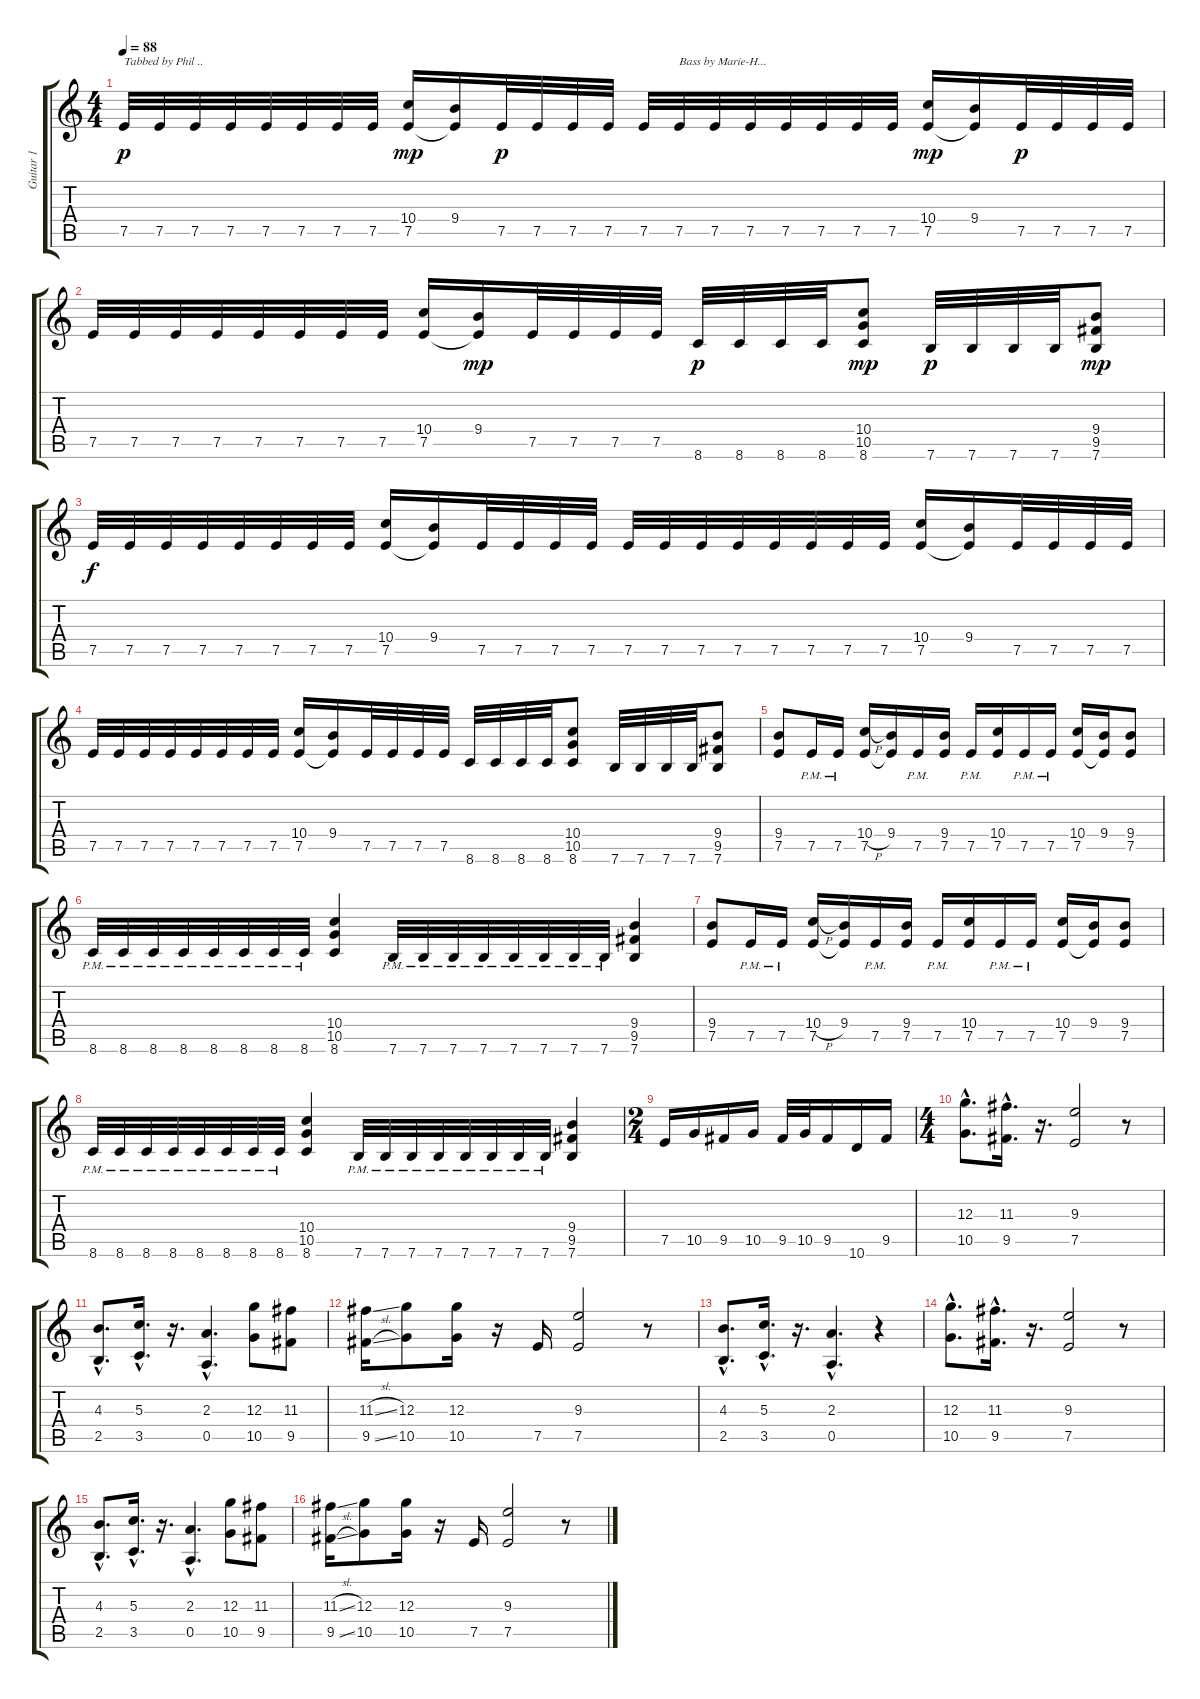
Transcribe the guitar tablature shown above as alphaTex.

\track ("Guitar 1" "Guitar 1") {instrument distortionguitar}
\staff {score tabs}
\tuning (E4 B3 G3 D3 A2 E2) {hide}
\ts (4 4)
\tempo 88
\clef g2
\ks c
7.5.32{txt "Tabbed by Phil .." dy p instrument distortionguitar} 7.5.32 7.5.32 7.5.32 7.5.32 7.5.32 7.5.32 7.5.32 (10.4 7.5).16{dy mp} (9.4 7.5{t}).16 7.5.32{dy p} 7.5.32 7.5.32 7.5.32 7.5.32 7.5.32{txt "Bass by Marie-H..."} 7.5.32 7.5.32 7.5.32 7.5.32 7.5.32 7.5.32 (10.4 7.5).16{dy mp} (9.4 7.5{t}).16 7.5.32{dy p} 7.5.32 7.5.32 7.5.32 |
7.5.32 7.5.32 7.5.32 7.5.32 7.5.32 7.5.32 7.5.32 7.5.32 (10.4 7.5).16 (9.4 7.5{t}).16{dy mp} 7.5.32 7.5.32 7.5.32 7.5.32 8.6.32{dy p} 8.6.32 8.6.32 8.6.32 (10.4 10.5 8.6).8{dy mp} 7.6.32{dy p} 7.6.32 7.6.32 7.6.32 (9.4 9.5 7.6).8{dy mp} |
7.5.32{dy f} 7.5.32 7.5.32 7.5.32 7.5.32 7.5.32 7.5.32 7.5.32 (10.4 7.5).16 (9.4 7.5{t}).16 7.5.32 7.5.32 7.5.32 7.5.32 7.5.32 7.5.32 7.5.32 7.5.32 7.5.32 7.5.32 7.5.32 7.5.32 (10.4 7.5).16 (9.4 7.5{t}).16 7.5.32 7.5.32 7.5.32 7.5.32 |
7.5.32 7.5.32 7.5.32 7.5.32 7.5.32 7.5.32 7.5.32 7.5.32 (10.4 7.5).16 (9.4 7.5{t}).16 7.5.32 7.5.32 7.5.32 7.5.32 8.6.32 8.6.32 8.6.32 8.6.32 (10.4 10.5 8.6).8 7.6.32 7.6.32 7.6.32 7.6.32 (9.4 9.5 7.6).8 |
(9.4 7.5).8 7.5{pm}.16 7.5{pm}.16 (10.4{h} 7.5).16 (9.4 7.5{t}).16 7.5{pm}.16 (9.4 7.5).16 7.5{pm}.16 (10.4 7.5).16 7.5{pm}.16 7.5{pm}.16 (10.4 7.5).16 (9.4 7.5{t}).16 (9.4 7.5).8 |
8.6{pm}.32 8.6{pm}.32 8.6{pm}.32 8.6{pm}.32 8.6{pm}.32 8.6{pm}.32 8.6{pm}.32 8.6{pm}.32 (10.4 10.5 8.6).4 7.6{pm}.32 7.6{pm}.32 7.6{pm}.32 7.6{pm}.32 7.6{pm}.32 7.6{pm}.32 7.6{pm}.32 7.6{pm}.32 (9.4 9.5 7.6).4 |
(9.4 7.5).8 7.5{pm}.16 7.5{pm}.16 (10.4{h} 7.5).16 (9.4 7.5{t}).16 7.5{pm}.16 (9.4 7.5).16 7.5{pm}.16 (10.4 7.5).16 7.5{pm}.16 7.5{pm}.16 (10.4 7.5).16 (9.4 7.5{t}).16 (9.4 7.5).8 |
8.6{pm}.32 8.6{pm}.32 8.6{pm}.32 8.6{pm}.32 8.6{pm}.32 8.6{pm}.32 8.6{pm}.32 8.6{pm}.32 (10.4 10.5 8.6).4 7.6{pm}.32 7.6{pm}.32 7.6{pm}.32 7.6{pm}.32 7.6{pm}.32 7.6{pm}.32 7.6{pm}.32 7.6{pm}.32 (9.4 9.5 7.6).4 |
\ts (2 4)
7.5.16 10.5.16 9.5.16 10.5.16 9.5.32 10.5.32 9.5.16 10.6.16 9.5.16 |
\ts (4 4)
(12.3{hac} 10.5{hac}).8{d} (11.3{hac} 9.5{hac}).16{d} r.16{d} (9.3 7.5).2 r.8 |
(4.3{hac} 2.5{hac}).8{d} (5.3{hac} 3.5{hac}).16{d} r.16{d} (2.3{hac} 0.5{hac}).4{d} (12.3 10.5).8 (11.3 9.5).8 |
(11.3{sl} 9.5{sl}).16 (12.3 10.5).8 (12.3 10.5).16 r.16 7.5.16 (9.3 7.5).2 r.8 |
(4.3{hac} 2.5{hac}).8{d} (5.3{hac} 3.5{hac}).16{d} r.16{d} (2.3{hac} 0.5{hac}).4{d} r.4 |
(12.3{hac} 10.5{hac}).8{d} (11.3{hac} 9.5{hac}).16{d} r.16{d} (9.3 7.5).2 r.8 |
(4.3{hac} 2.5{hac}).8{d} (5.3{hac} 3.5{hac}).16{d} r.16{d} (2.3{hac} 0.5{hac}).4{d} (12.3 10.5).8 (11.3 9.5).8 |
(11.3{sl} 9.5{sl}).16 (12.3 10.5).8 (12.3 10.5).16 r.16 7.5.16 (9.3 7.5).2 r.8
